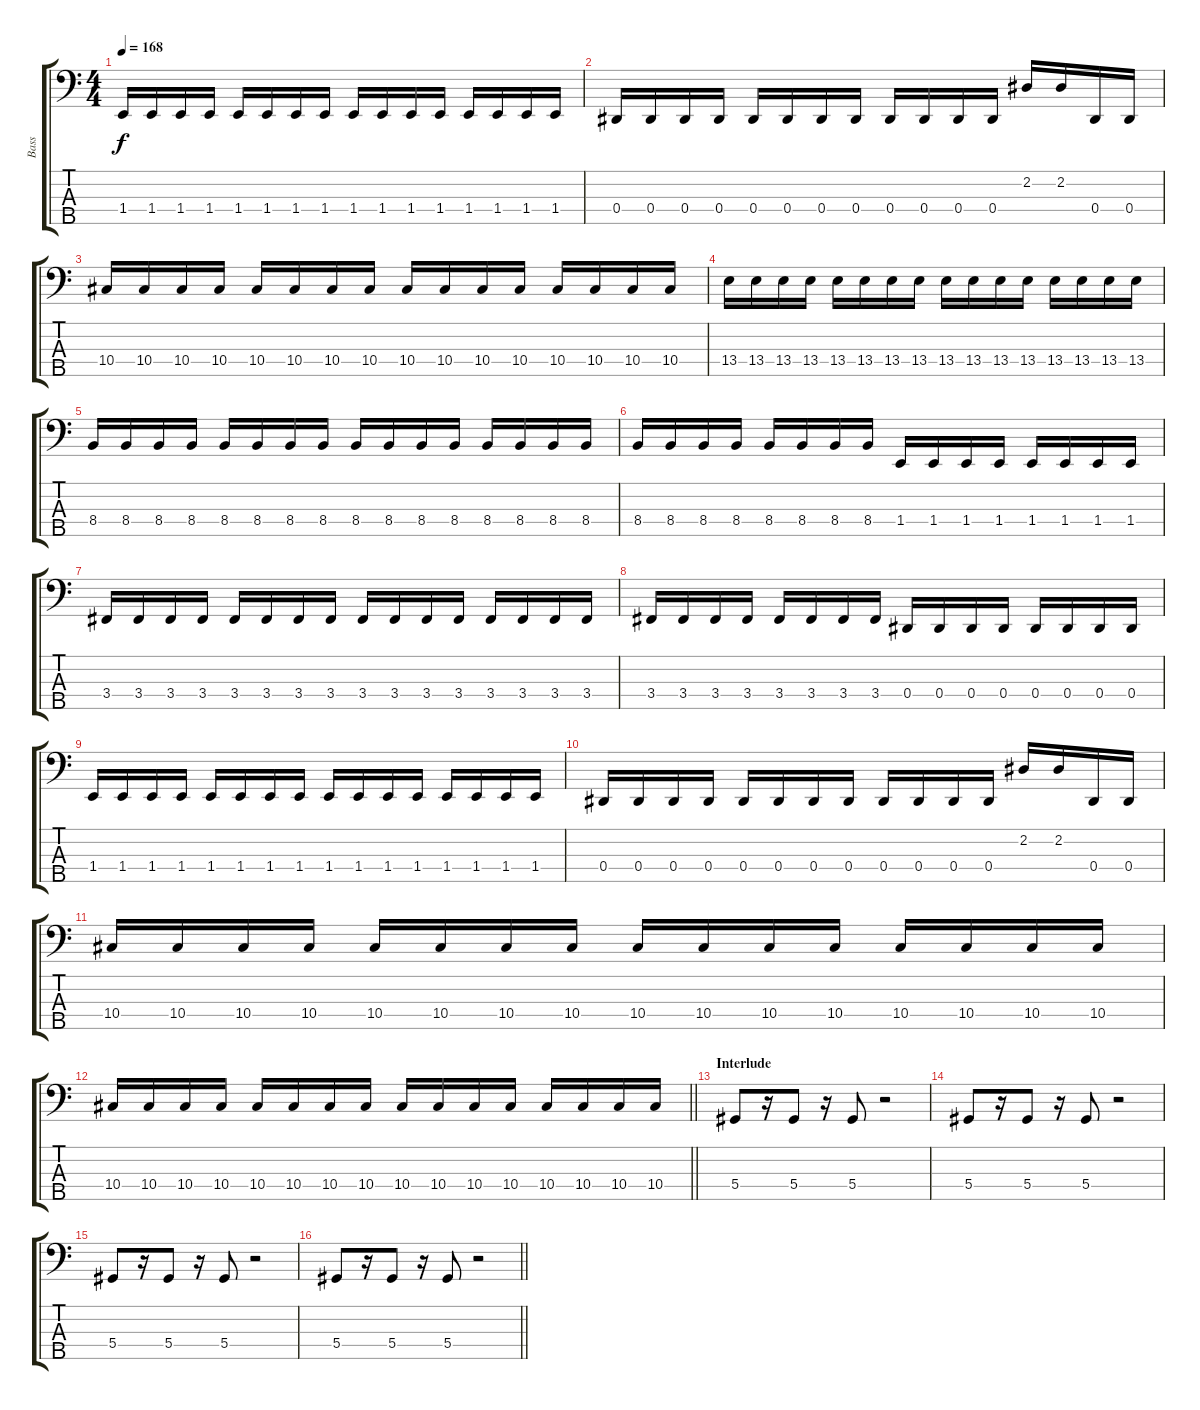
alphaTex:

\track ("Bass" "Bass") {instrument electricbassfinger}
\staff {score tabs}
\tuning (Gb2 Db2 Ab1 Eb1 Bb0) {hide}
\ts (4 4)
\tempo 168
\clef f4
\ks aminor
1.4.16{dy f} 1.4.16 1.4.16 1.4.16 1.4.16 1.4.16 1.4.16 1.4.16 1.4.16 1.4.16 1.4.16 1.4.16 1.4.16 1.4.16 1.4.16 1.4.16 |
0.4.16 0.4.16 0.4.16 0.4.16 0.4.16 0.4.16 0.4.16 0.4.16 0.4.16 0.4.16 0.4.16 0.4.16 2.2.16 2.2.16 0.4.16 0.4.16 |
10.4.16 10.4.16 10.4.16 10.4.16 10.4.16 10.4.16 10.4.16 10.4.16 10.4.16 10.4.16 10.4.16 10.4.16 10.4.16 10.4.16 10.4.16 10.4.16 |
13.4.16 13.4.16 13.4.16 13.4.16 13.4.16 13.4.16 13.4.16 13.4.16 13.4.16 13.4.16 13.4.16 13.4.16 13.4.16 13.4.16 13.4.16 13.4.16 |
8.4.16 8.4.16 8.4.16 8.4.16 8.4.16 8.4.16 8.4.16 8.4.16 8.4.16 8.4.16 8.4.16 8.4.16 8.4.16 8.4.16 8.4.16 8.4.16 |
8.4.16 8.4.16 8.4.16 8.4.16 8.4.16 8.4.16 8.4.16 8.4.16 1.4.16 1.4.16 1.4.16 1.4.16 1.4.16 1.4.16 1.4.16 1.4.16 |
3.4.16 3.4.16 3.4.16 3.4.16 3.4.16 3.4.16 3.4.16 3.4.16 3.4.16 3.4.16 3.4.16 3.4.16 3.4.16 3.4.16 3.4.16 3.4.16 |
3.4.16 3.4.16 3.4.16 3.4.16 3.4.16 3.4.16 3.4.16 3.4.16 0.4.16 0.4.16 0.4.16 0.4.16 0.4.16 0.4.16 0.4.16 0.4.16 |
1.4.16 1.4.16 1.4.16 1.4.16 1.4.16 1.4.16 1.4.16 1.4.16 1.4.16 1.4.16 1.4.16 1.4.16 1.4.16 1.4.16 1.4.16 1.4.16 |
0.4.16 0.4.16 0.4.16 0.4.16 0.4.16 0.4.16 0.4.16 0.4.16 0.4.16 0.4.16 0.4.16 0.4.16 2.2.16 2.2.16 0.4.16 0.4.16 |
10.4.16 10.4.16 10.4.16 10.4.16 10.4.16 10.4.16 10.4.16 10.4.16 10.4.16 10.4.16 10.4.16 10.4.16 10.4.16 10.4.16 10.4.16 10.4.16 |
\barLineRight lightlight
10.4.16 10.4.16 10.4.16 10.4.16 10.4.16 10.4.16 10.4.16 10.4.16 10.4.16 10.4.16 10.4.16 10.4.16 10.4.16 10.4.16 10.4.16 10.4.16 |
\section ("" "Interlude")
5.4.8 r.16 5.4.8 r.16 5.4.8 r.2 |
5.4.8 r.16 5.4.8 r.16 5.4.8 r.2 |
5.4.8 r.16 5.4.8 r.16 5.4.8 r.2 |
\barLineRight lightlight
5.4.8 r.16 5.4.8 r.16 5.4.8 r.2
